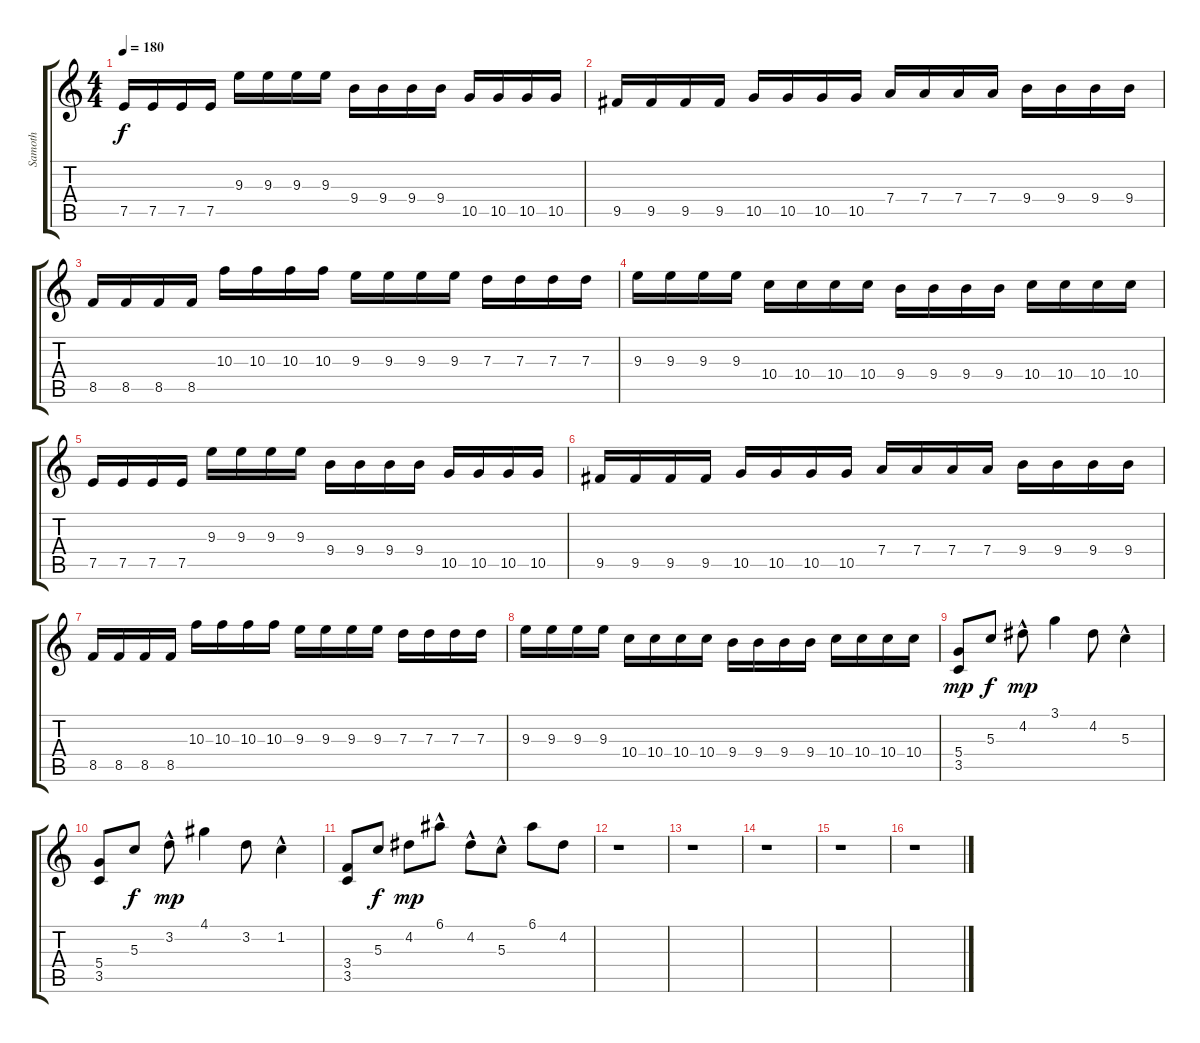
\track ("Samoth" "Samoth") {instrument distortionguitar}
\staff {score tabs}
\tuning (E4 B3 G3 D3 A2 E2) {hide}
\ts (4 4)
\tempo 180
\clef g2
\ks c
7.5.16{dy f} 7.5.16 7.5.16 7.5.16 9.3.16 9.3.16 9.3.16 9.3.16 9.4.16 9.4.16 9.4.16 9.4.16 10.5.16 10.5.16 10.5.16 10.5.16 |
9.5.16 9.5.16 9.5.16 9.5.16 10.5.16 10.5.16 10.5.16 10.5.16 7.4.16 7.4.16 7.4.16 7.4.16 9.4.16 9.4.16 9.4.16 9.4.16 |
8.5.16 8.5.16 8.5.16 8.5.16 10.3.16 10.3.16 10.3.16 10.3.16 9.3.16 9.3.16 9.3.16 9.3.16 7.3.16 7.3.16 7.3.16 7.3.16 |
9.3.16 9.3.16 9.3.16 9.3.16 10.4.16 10.4.16 10.4.16 10.4.16 9.4.16 9.4.16 9.4.16 9.4.16 10.4.16 10.4.16 10.4.16 10.4.16 |
7.5.16 7.5.16 7.5.16 7.5.16 9.3.16 9.3.16 9.3.16 9.3.16 9.4.16 9.4.16 9.4.16 9.4.16 10.5.16 10.5.16 10.5.16 10.5.16 |
9.5.16 9.5.16 9.5.16 9.5.16 10.5.16 10.5.16 10.5.16 10.5.16 7.4.16 7.4.16 7.4.16 7.4.16 9.4.16 9.4.16 9.4.16 9.4.16 |
8.5.16 8.5.16 8.5.16 8.5.16 10.3.16 10.3.16 10.3.16 10.3.16 9.3.16 9.3.16 9.3.16 9.3.16 7.3.16 7.3.16 7.3.16 7.3.16 |
9.3.16 9.3.16 9.3.16 9.3.16 10.4.16 10.4.16 10.4.16 10.4.16 9.4.16 9.4.16 9.4.16 9.4.16 10.4.16 10.4.16 10.4.16 10.4.16 |
(5.4 3.5).8{dy mp} 5.3.8{dy f} 4.2{hac}.8{dy mp} 3.1.4 4.2.8 5.3{hac}.4 |
(5.4 3.5).8 5.3.8{dy f} 3.2{hac}.8{dy mp} 4.1.4 3.2.8 1.2{hac}.4 |
(3.4 3.5).8 5.3.8{dy f} 4.2.8{dy mp} 6.1{hac}.8 4.2{hac}.8 5.3{hac}.8 6.1.8 4.2.8 |
r.1 |
r.1 |
r.1 |
r.1 |
r.1
